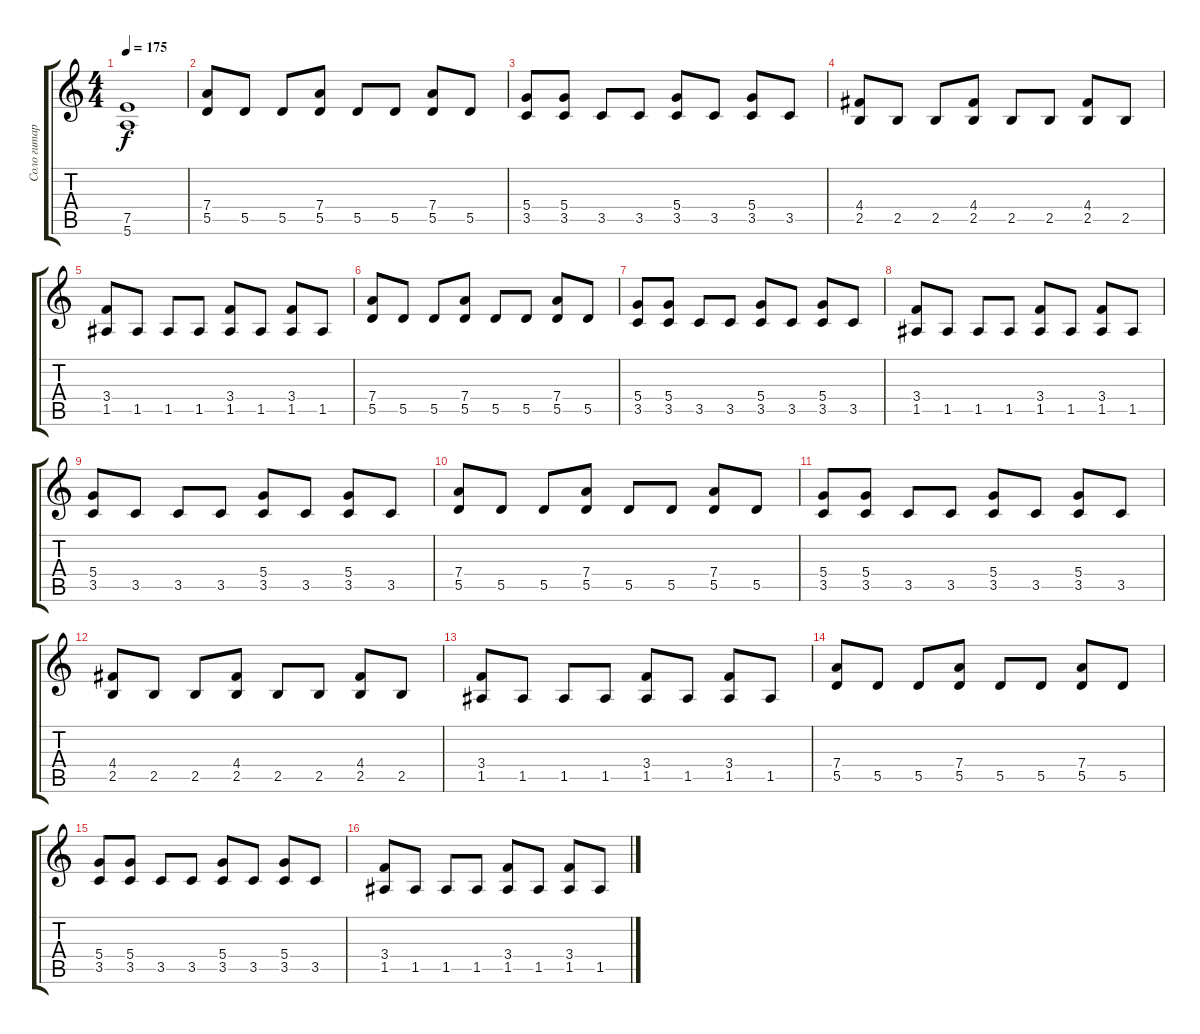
\track ("Соло гитара" "Соло гитар") {instrument distortionguitar}
\staff {score tabs}
\tuning (E4 B3 G3 D3 A2 E2) {hide}
\ts (4 4)
\tempo 175
\clef g2
\ks c
(7.5{t} 5.6{t}).1{dy f} |
(7.4 5.5).8 5.5.8 5.5.8 (7.4 5.5).8 5.5.8 5.5.8 (7.4 5.5).8 5.5.8 |
(5.4 3.5).8 (5.4 3.5).8 3.5.8 3.5.8 (5.4 3.5).8 3.5.8 (5.4 3.5).8 3.5.8 |
(4.4 2.5).8 2.5.8 2.5.8 (4.4 2.5).8 2.5.8 2.5.8 (4.4 2.5).8 2.5.8 |
(3.4 1.5).8 1.5.8 1.5.8 1.5.8 (3.4 1.5).8 1.5.8 (3.4 1.5).8 1.5.8 |
(7.4 5.5).8 5.5.8 5.5.8 (7.4 5.5).8 5.5.8 5.5.8 (7.4 5.5).8 5.5.8 |
(5.4 3.5).8 (5.4 3.5).8 3.5.8 3.5.8 (5.4 3.5).8 3.5.8 (5.4 3.5).8 3.5.8 |
(3.4 1.5).8 1.5.8 1.5.8 1.5.8 (3.4 1.5).8 1.5.8 (3.4 1.5).8 1.5.8 |
(5.4 3.5).8 3.5.8 3.5.8 3.5.8 (5.4 3.5).8 3.5.8 (5.4 3.5).8 3.5.8 |
(7.4 5.5).8 5.5.8 5.5.8 (7.4 5.5).8 5.5.8 5.5.8 (7.4 5.5).8 5.5.8 |
(5.4 3.5).8 (5.4 3.5).8 3.5.8 3.5.8 (5.4 3.5).8 3.5.8 (5.4 3.5).8 3.5.8 |
(4.4 2.5).8 2.5.8 2.5.8 (4.4 2.5).8 2.5.8 2.5.8 (4.4 2.5).8 2.5.8 |
(3.4 1.5).8 1.5.8 1.5.8 1.5.8 (3.4 1.5).8 1.5.8 (3.4 1.5).8 1.5.8 |
(7.4 5.5).8 5.5.8 5.5.8 (7.4 5.5).8 5.5.8 5.5.8 (7.4 5.5).8 5.5.8 |
(5.4 3.5).8 (5.4 3.5).8 3.5.8 3.5.8 (5.4 3.5).8 3.5.8 (5.4 3.5).8 3.5.8 |
(3.4 1.5).8 1.5.8 1.5.8 1.5.8 (3.4 1.5).8 1.5.8 (3.4 1.5).8 1.5.8
